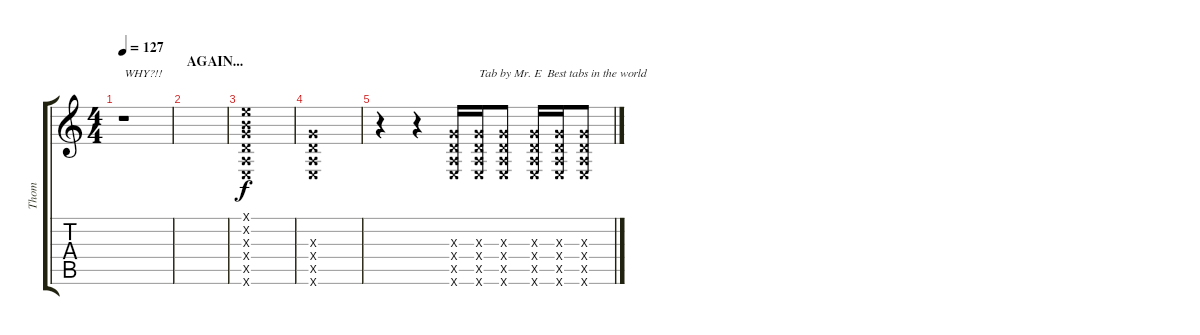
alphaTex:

\track ("Thom" "Thom") {instrument electricguitarjazz}
\staff {score tabs}
\tuning (E4 B3 G3 D3 A2 E2) {hide}
\ts (4 4)
\tempo 127
\clef g2
\ks c
r.1{txt "WHY?!!" dy f} |
\section ("" "AGAIN... ")
|
(0.1{x} 0.2{x} 0.3{x} 0.4{x} 0.5{x} 0.6{x}).1 |
(0.3{x} 0.4{x} 0.5{x} 0.6{x}).1 |
r.4 r.4 (0.3{x} 0.4{x} 0.5{x} 0.6{x}).16 (0.3{x} 0.4{x} 0.5{x} 0.6{x}).16{txt "Tab by Mr. E  Best tabs in the world"} (0.3{x} 0.4{x} 0.5{x} 0.6{x}).8 (0.3{x} 0.4{x} 0.5{x} 0.6{x}).16 (0.3{x} 0.4{x} 0.5{x} 0.6{x}).16 (0.3{x} 0.4{x} 0.5{x} 0.6{x}).8
